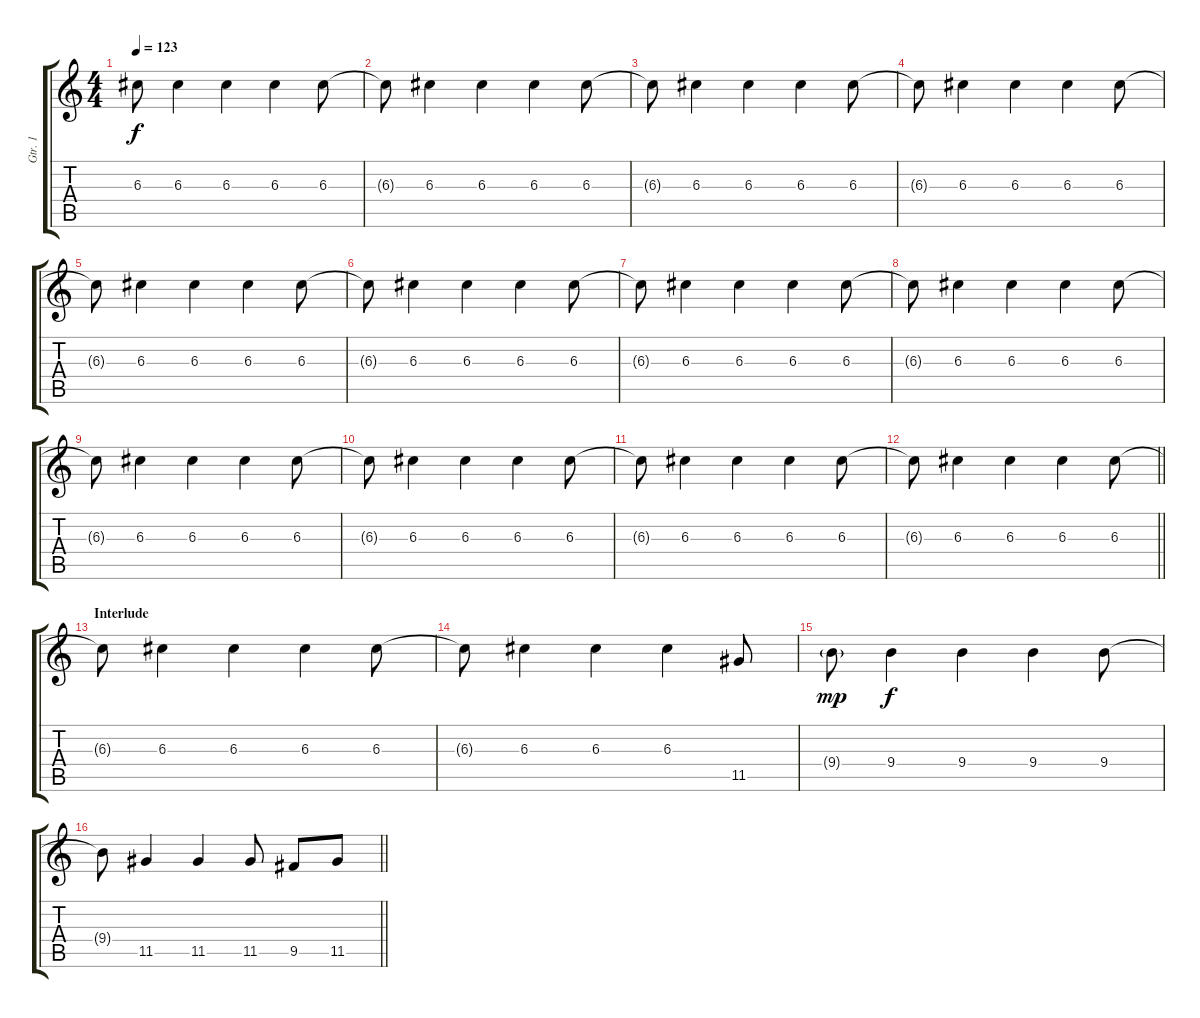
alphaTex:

\track ("Gtr. 1" "Gtr. 1") {instrument electricguitarjazz}
\staff {score tabs}
\tuning (E4 B3 G3 D3 A2 E2) {hide}
\ts (4 4)
\tempo 123
\clef g2
\ks c
6.3{t}.8{dy f} 6.3.4 6.3.4 6.3.4 6.3.8 |
6.3{t}.8 6.3.4 6.3.4 6.3.4 6.3.8 |
6.3{t}.8 6.3.4 6.3.4 6.3.4 6.3.8 |
6.3{t}.8 6.3.4 6.3.4 6.3.4 6.3.8 |
6.3{t}.8 6.3.4 6.3.4 6.3.4 6.3.8 |
6.3{t}.8 6.3.4 6.3.4 6.3.4 6.3.8 |
6.3{t}.8 6.3.4 6.3.4 6.3.4 6.3.8 |
6.3{t}.8 6.3.4 6.3.4 6.3.4 6.3.8 |
6.3{t}.8 6.3.4 6.3.4 6.3.4 6.3.8 |
6.3{t}.8 6.3.4 6.3.4 6.3.4 6.3.8 |
6.3{t}.8 6.3.4 6.3.4 6.3.4 6.3.8 |
\barLineRight lightlight
6.3{t}.8 6.3.4 6.3.4 6.3.4 6.3.8 |
\section ("" "Interlude")
6.3{t}.8 6.3.4 6.3.4 6.3.4 6.3.8 |
6.3{t}.8 6.3.4 6.3.4 6.3.4 11.5.8 |
9.4{g}.8{dy mp} 9.4.4{dy f} 9.4.4 9.4.4 9.4.8 |
\barLineRight lightlight
9.4{t}.8 11.5.4 11.5.4 11.5.8 9.5.8 11.5.8
